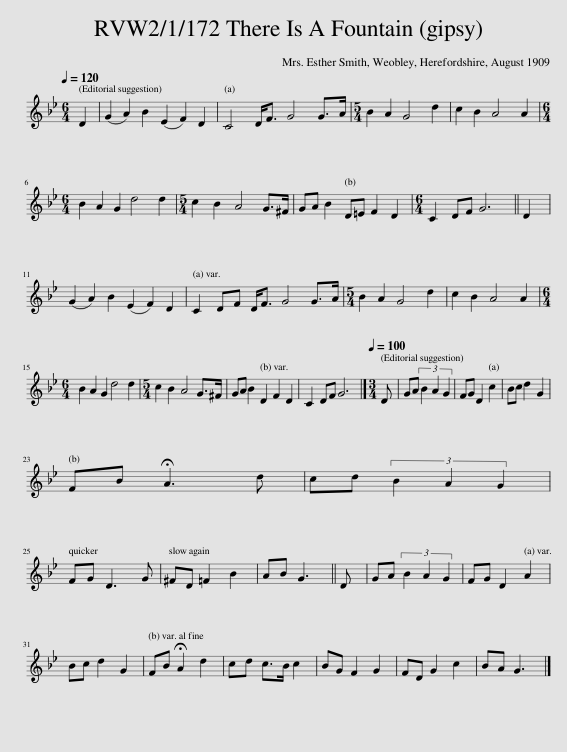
X:1
L:1/8
Q:1/4=120
M:6/4
I:linebreak $
K:Gmin
V:1 treble
V:1
 D2 | (G2 A2) B2 (E2 F2) D2 | C4 D<F G4 G>A |[M:5/4] B2 A2 G4 d2 | c2 B2 A4 A2 |$ %5
[M:6/4] B2 A2 G2 d4 d2 |[M:5/4] c2 B2 A4 G>^F | GA B2 D=E F2 D2 |[M:6/4] C2 DF G6 || D2 |$ %10
 (G2 A2) B2 (E2 F2) D2 | C2 DF D<F G4 G>A |[M:5/4] B2 A2 G4 d2 | c2 B2 A4 A2 |$[M:6/4] B2 A2 G2 d4 d2 | %15
[M:5/4] c2 B2 A4 G>^F | GA B2 D2 F2 D2 | C2 DF G6 |][M:3/4][Q:1/4=100] D | GA (3B2 A2 G2 | %20
 FG D2 c2 | Bc d2 G2 |$ FB !fermata!A3 d | cd (3B2 A2 G2 |$ FG D3 G | %25
 ^FD =F2 B2 | AB G3 || D | GA (3B2 A2 G2 | FG D2 A2 |$ %30
 Bc d2 G2 | FB !fermata!A2 d2 | cd c>B c2 | BG F2 G2 | FD G2 c2 | %35
 BA G3 |] %36
